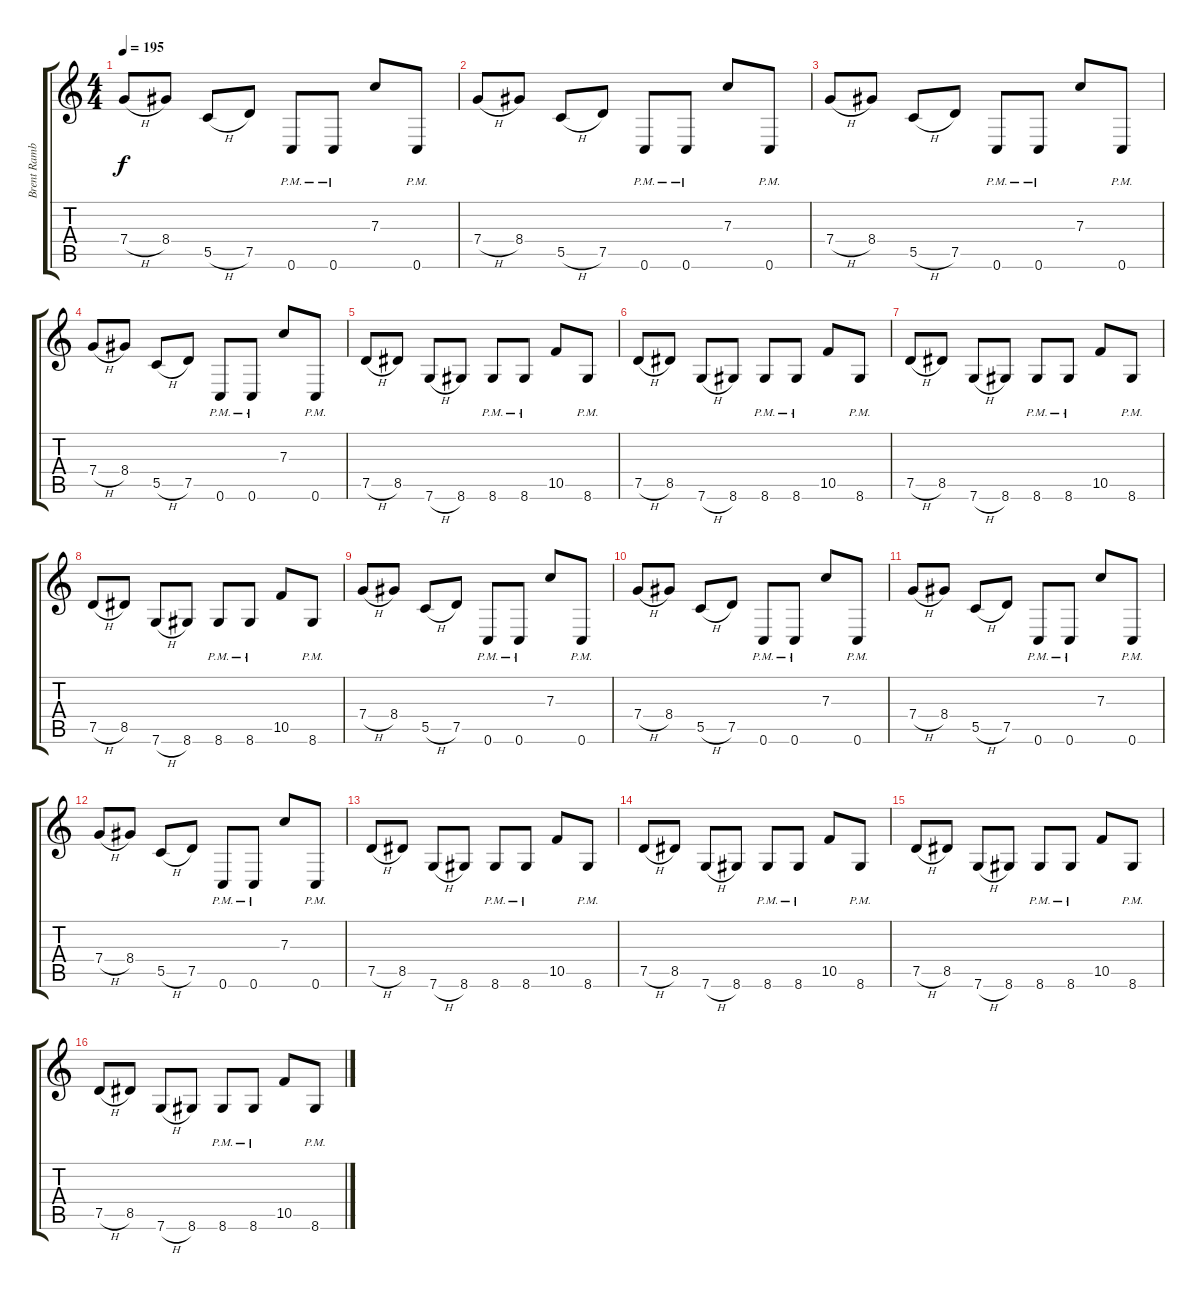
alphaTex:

\track ("Brent Rambler (Rhythm)" "Brent Ramb") {instrument distortionguitar}
\staff {score tabs}
\tuning (D4 A3 F3 C3 G2 C2) {hide}
\ts (4 4)
\tempo 195
\clef g2
\ks c
7.4{h}.8{dy f} 8.4.8 5.5{h}.8 7.5.8 0.6{pm}.8 0.6{pm}.8 7.3.8 0.6{pm}.8 |
7.4{h}.8 8.4.8 5.5{h}.8 7.5.8 0.6{pm}.8 0.6{pm}.8 7.3.8 0.6{pm}.8 |
7.4{h}.8 8.4.8 5.5{h}.8 7.5.8 0.6{pm}.8 0.6{pm}.8 7.3.8 0.6{pm}.8 |
7.4{h}.8 8.4.8 5.5{h}.8 7.5.8 0.6{pm}.8 0.6{pm}.8 7.3.8 0.6{pm}.8 |
7.5{h}.8 8.5.8 7.6{h}.8 8.6.8 8.6{pm}.8 8.6{pm}.8 10.5.8 8.6{pm}.8 |
7.5{h}.8 8.5.8 7.6{h}.8 8.6.8 8.6{pm}.8 8.6{pm}.8 10.5.8 8.6{pm}.8 |
7.5{h}.8 8.5.8 7.6{h}.8 8.6.8 8.6{pm}.8 8.6{pm}.8 10.5.8 8.6{pm}.8 |
7.5{h}.8 8.5.8 7.6{h}.8 8.6.8 8.6{pm}.8 8.6{pm}.8 10.5.8 8.6{pm}.8 |
7.4{h}.8 8.4.8 5.5{h}.8 7.5.8 0.6{pm}.8 0.6{pm}.8 7.3.8 0.6{pm}.8 |
7.4{h}.8 8.4.8 5.5{h}.8 7.5.8 0.6{pm}.8 0.6{pm}.8 7.3.8 0.6{pm}.8 |
7.4{h}.8 8.4.8 5.5{h}.8 7.5.8 0.6{pm}.8 0.6{pm}.8 7.3.8 0.6{pm}.8 |
7.4{h}.8 8.4.8 5.5{h}.8 7.5.8 0.6{pm}.8 0.6{pm}.8 7.3.8 0.6{pm}.8 |
7.5{h}.8 8.5.8 7.6{h}.8 8.6.8 8.6{pm}.8 8.6{pm}.8 10.5.8 8.6{pm}.8 |
7.5{h}.8 8.5.8 7.6{h}.8 8.6.8 8.6{pm}.8 8.6{pm}.8 10.5.8 8.6{pm}.8 |
7.5{h}.8 8.5.8 7.6{h}.8 8.6.8 8.6{pm}.8 8.6{pm}.8 10.5.8 8.6{pm}.8 |
7.5{h}.8 8.5.8 7.6{h}.8 8.6.8 8.6{pm}.8 8.6{pm}.8 10.5.8 8.6{pm}.8
